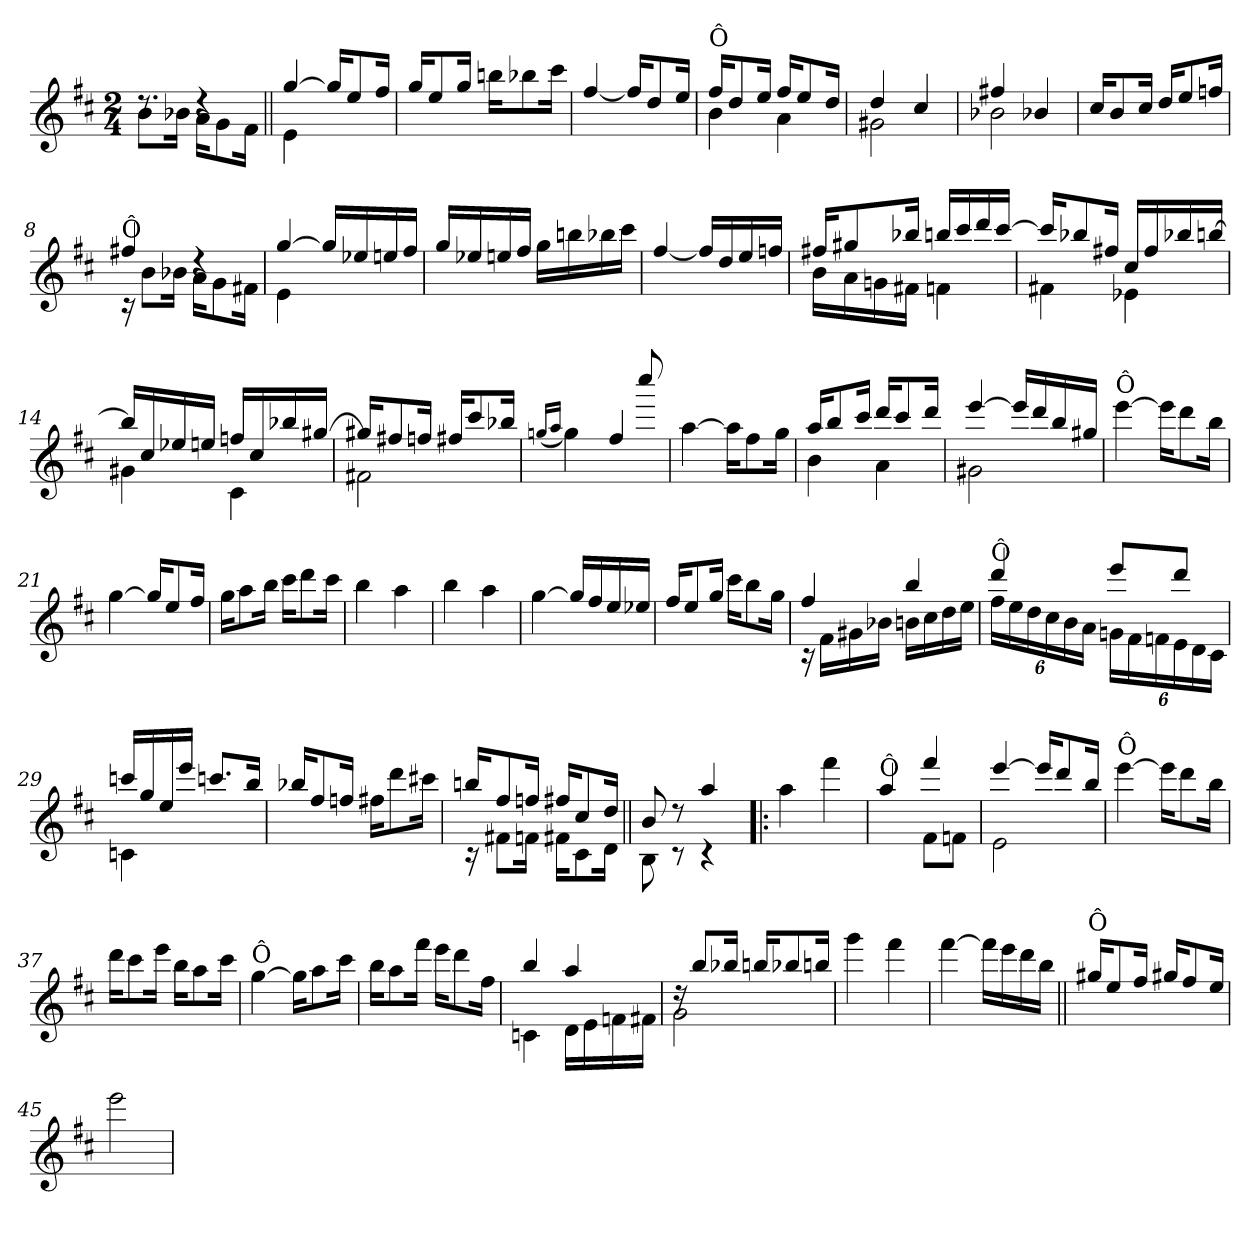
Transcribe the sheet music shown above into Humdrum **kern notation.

**kern
*part1
*staff1
*clefG2
*k[f#c#]
*D:
*M2/4
=
*^
8.rdd	8b!\L
.	16b-X!\Jk
4rdd	16a!\KL
.	8g!\
.	16f#!\Jk
=1||	=1||
[>4gg/	4e!\
16gg/KL]	4ryy
8ee/	.
16ff#/Jk	.
*v	*v
=2
16gg/KL
8ee/
16gg/Jk
16bbn\KL
8bb-X\
16ccc#\Jk
=3
[4ff#/
16ff#/KL]
8dd/
16ee/Jk
=4
*^
!LO:TX:a:t=Ô	!
16ff#/KL	4b!\
8dd/	.
16ee/Jk	.
16ff#/KL	4a!\
8ee/	.
16dd/Jk	.
=5	=5
4dd/	2g#X!\
4cc#/	.
!!LO:LB:g=z	!!
=6	=6
4ff#X/	2b-!\
4b-X/	.
*v	*v
=7
16cc#/KL
8b/
16cc#/Jk
16dd/KL
8ee/
16ffn/Jk
=8
*^
!LO:TX:a:t=Ô	!
4ff#X/	16rc
.	8b!\L
.	16b-X!\Jk
4rdd	16a!\KL
.	8g!\
.	16f#X!\Jk
=9	=9
[>4gg/	4e!\
16gg/LL]	4ryy
16ee-X/	.
16een/	.
16ff#/JJ	.
*v	*v
=10
16gg/LL
16ee-X/
16een/
16ff#/JJ
16gg\LL
16bbn\
16bb-X\
16ccc#\JJ
!!LO:LB:g=z
=11
[4ff#/
16ff#/LL]
16dd/
16ee/
16ffn/JJ
=12
*^
16ff#X/KL	16b!\LL
8gg#X/	16a!\
.	16gn!\
16bb-X/Jk	16f#X!\JJ
16bbn/LL	4fn!\
16ccc#/	.
16ddd/	.
[>16ccc#/JJ	.
=13	=13
16ccc#/KL]	4f#X!\
8bb-X/	.
16ff#X/Jk	.
16cc#/LL	4e-X!\
16ff#/	.
16bb-X/	.
[>16bbn/JJ	.
=14	=14
16bbn/LL]	4g#X!\
16cc#/	.
16ee-X/	.
16een/JJ	.
16ffn/LL	4c#!\
16cc#/	.
16bb-X/	.
[>16gg#X/JJ	.
=15	=15
16gg#X/KL]	2f#X!\
8ff#X/	.
16ffn/Jk	.
16ff#X/KL	.
8ccc#/	.
16bb-X/Jk	.
!!LO:LB:g=z	!!
=16	=16
(<16qggn/LL	.
16qaa/JJ	.
4gg\)	4.ryy
4ff#/	.
.	8cccc#!/
*v	*v
=17
[4aa\
16aa\KL]
8ff#\
16gg\Jk
=18
*^
16aa/KL	4b!\
8bb/	.
16ccc#/Jk	.
16ddd/KL	4a!\
8ccc#/	.
16ddd/Jk	.
=19	=19
[>4eee/	2g#X!\
16eee/LL]	.
16ddd/	.
16bb/	.
16gg#X/JJ	.
*v	*v
=20
!LO:TX:a:t=Ô
[4eee\
16eee\KL]
8ddd\
16bb\Jk
=21
[4gg\
16gg/KL]
8ee/
16ff#/Jk
!!LO:LB:g=z
=22
16gg\KL
8aa\
16bb\Jk
16ccc#\KL
8ddd\
16ccc#\Jk
=23
4bb\
4aa\
=24
4bb\
4aa\
=25
[4gg\
16gg/LL]
16ff#/
16ee/
16ee-X/JJ
=26
16ff#/KL
8ee/
16gg/Jk
16ccc#\KL
8bb\
16gg\Jk
=27
*^
4ff#/	16rc
.	16f#!\LL
.	16g#X!\
.	16b-X!\JJ
4bb/	16bn!\LL
.	16cc#!\
.	16dd!\
.	16ee!\JJ
!!LO:LB:g=z	!!
=28	=28
!LO:TX:a:t=Ô	!
4ddd/	24ff#!\LL
.	24ee!\
.	24dd!\
.	24cc#!\
.	24b!\
.	24a!\JJ
8eee/L	24gn!\LL
.	24f#!\
.	24fn!\
8ddd/J	24e!\
.	24d!\
.	24c#!\JJ
=29	=29
16cccn/LL	4cn!\
16gg/	.
16ee/	.
16eee/JJ	.
8.cccn/L	4ryy
16bb/Jk	.
*v	*v
=30
16bb-X/KL
8ff#/
16ffn/Jk
16ff#X\KL
8ddd\
16ccc#X\Jk
=31
*^
16bbn/KL	16rc
8ff#/	8f#X!\L
16ffn/Jk	16fn!\Jk
16ff#X/KL	16f#X!\KL
8cc#/	8c#!\
16dd/Jk	16d!\Jk
!!LO:LB:g=z	!!
=32||	=32||
8b/	8B!\
8rdd	8rc
4aa/	4rc
*v	*v
=33!|:
4aa\
4fff#\
=34
*^
!LO:TX:a:t=Ô	!
4aa/	4ryy
4fff#/	8f#!\L
.	8fn!\J
=35	=35
[>4eee/	2e!\
16eee/KL]	.
8ddd/	.
16bb/Jk	.
*v	*v
=36
!LO:TX:a:t=Ô
[4eee\
16eee\KL]
8ddd\
16bb\Jk
=37
16ddd\KL
8ccc#\
16eee\Jk
16bb\KL
8aa\
16ccc#\Jk
!!LO:LB:g=z
=38
!LO:TX:a:t=Ô
[4gg\
16gg\KL]
8aa\
16ccc#\Jk
=39
16bb\KL
8aa\
16fff#\Jk
16eee\KL
8ddd\
16ff#\Jk
=40
*^
4bb/	4cn!\
4aa/	16d!\LL
.	16e!\
.	16fn!\
.	16f#X!\JJ
=41	=41
16rdd	2g!\
8bb/L	.
16bb-X/Jk	.
16bbn/KL	.
8bb-X/	.
16bbn/Jk	.
*v	*v
=42
4ggg\
4fff#\
!!LO:PB:g=z
=43
[4fff#\
16fff#\LL]
16eee\
16ddd\
16bb\JJ
=44||
!LO:TX:a:t=Ô
16gg#X/KL
8ee/
16ff#/Jk
16gg#X/KL
8ff#/
16ee/Jk
=45
2eee\
=
*-
